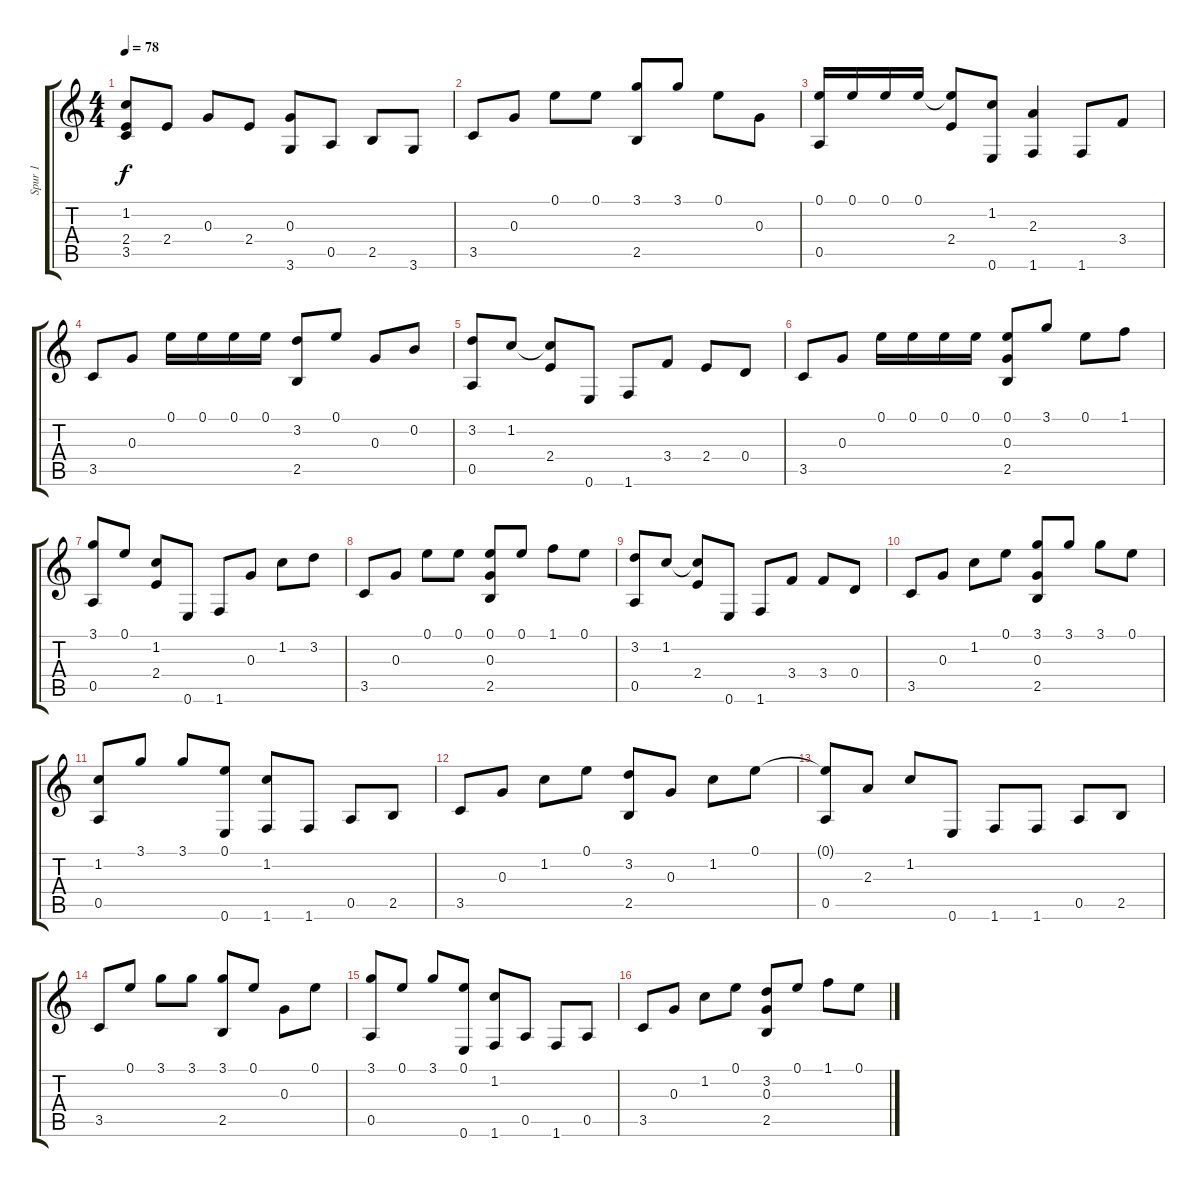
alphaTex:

\track ("Spur 1" "Spur 1") {instrument acousticguitarsteel}
\staff {score tabs}
\tuning (E4 B3 G3 D3 A2 E2) {hide}
\ts (4 4)
\tempo 78
\clef g2
\ks c
(1.2{t} 2.4{t} 3.5{t}).8{dy f} 2.4.8 0.3.8 2.4.8 (0.3 3.6).8 0.5.8 2.5.8 3.6.8 |
3.5.8 0.3.8 0.1.8 0.1.8 (3.1 2.5).8 3.1.8 0.1.8 0.3.8 |
(0.1 0.5).16 0.1.16 0.1.16 0.1.16 (0.1{t} 2.4).8 (1.2 0.6).8 (2.3 1.6).4 1.6.8 3.4.8 |
3.5.8 0.3.8 0.1.16 0.1.16 0.1.16 0.1.16 (3.2 2.5).8 0.1.8 0.3.8 0.2.8 |
(3.2 0.5).8 1.2.8 (1.2{t} 2.4).8 0.6.8 1.6.8 3.4.8 2.4.8 0.4.8 |
3.5.8 0.3.8 0.1.16 0.1.16 0.1.16 0.1.16 (0.1 0.3 2.5).8 3.1.8 0.1.8 1.1.8 |
(3.1 0.5).8 0.1.8 (1.2 2.4).8 0.6.8 1.6.8 0.3.8 1.2.8 3.2.8 |
3.5.8 0.3.8 0.1.8 0.1.8 (0.1 0.3 2.5).8 0.1.8 1.1.8 0.1.8 |
(3.2 0.5).8 1.2.8 (1.2{t} 2.4).8 0.6.8 1.6.8 3.4.8 3.4.8 0.4.8 |
3.5.8 0.3.8 1.2.8 0.1.8 (3.1 0.3 2.5).8 3.1.8 3.1.8 0.1.8 |
(1.2 0.5).8 3.1.8 3.1.8 (0.1 0.6).8 (1.2 1.6).8 1.6.8 0.5.8 2.5.8 |
3.5.8 0.3.8 1.2.8 0.1.8 (3.2 2.5).8 0.3.8 1.2.8 0.1.8 |
(0.1{t} 0.5).8 2.3.8 1.2.8 0.6.8 1.6.8 1.6.8 0.5.8 2.5.8 |
3.5.8 0.1.8 3.1.8 3.1.8 (3.1 2.5).8 0.1.8 0.3.8 0.1.8 |
(3.1 0.5).8 0.1.8 3.1.8 (0.1 0.6).8 (1.2 1.6).8 0.5.8 1.6.8 0.5.8 |
3.5.8 0.3.8 1.2.8 0.1.8 (3.2 0.3 2.5).8 0.1.8 1.1.8 0.1.8
